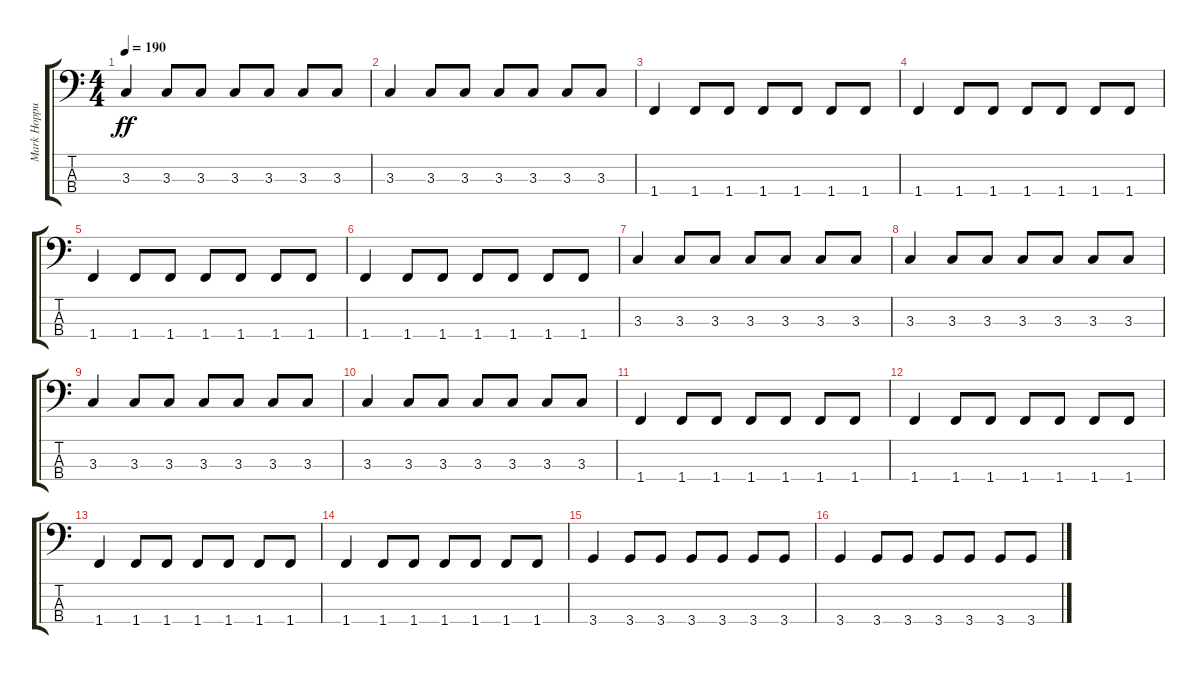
\track ("Mark Hoppus - Bass" "Mark Hoppu") {instrument electricbasspick}
\staff {score tabs}
\tuning (G2 D2 A1 E1) {hide}
\ts (4 4)
\tempo 190
\clef f4
\ks c
3.3.4{dy ff} 3.3.8 3.3.8 3.3.8 3.3.8 3.3.8 3.3.8 |
3.3.4 3.3.8 3.3.8 3.3.8 3.3.8 3.3.8 3.3.8 |
1.4.4 1.4.8 1.4.8 1.4.8 1.4.8 1.4.8 1.4.8 |
1.4.4 1.4.8 1.4.8 1.4.8 1.4.8 1.4.8 1.4.8 |
1.4.4 1.4.8 1.4.8 1.4.8 1.4.8 1.4.8 1.4.8 |
1.4.4 1.4.8 1.4.8 1.4.8 1.4.8 1.4.8 1.4.8 |
3.3.4 3.3.8 3.3.8 3.3.8 3.3.8 3.3.8 3.3.8 |
3.3.4 3.3.8 3.3.8 3.3.8 3.3.8 3.3.8 3.3.8 |
3.3.4 3.3.8 3.3.8 3.3.8 3.3.8 3.3.8 3.3.8 |
3.3.4 3.3.8 3.3.8 3.3.8 3.3.8 3.3.8 3.3.8 |
1.4.4 1.4.8 1.4.8 1.4.8 1.4.8 1.4.8 1.4.8 |
1.4.4 1.4.8 1.4.8 1.4.8 1.4.8 1.4.8 1.4.8 |
1.4.4 1.4.8 1.4.8 1.4.8 1.4.8 1.4.8 1.4.8 |
1.4.4 1.4.8 1.4.8 1.4.8 1.4.8 1.4.8 1.4.8 |
3.4.4 3.4.8 3.4.8 3.4.8 3.4.8 3.4.8 3.4.8 |
3.4.4 3.4.8 3.4.8 3.4.8 3.4.8 3.4.8 3.4.8
